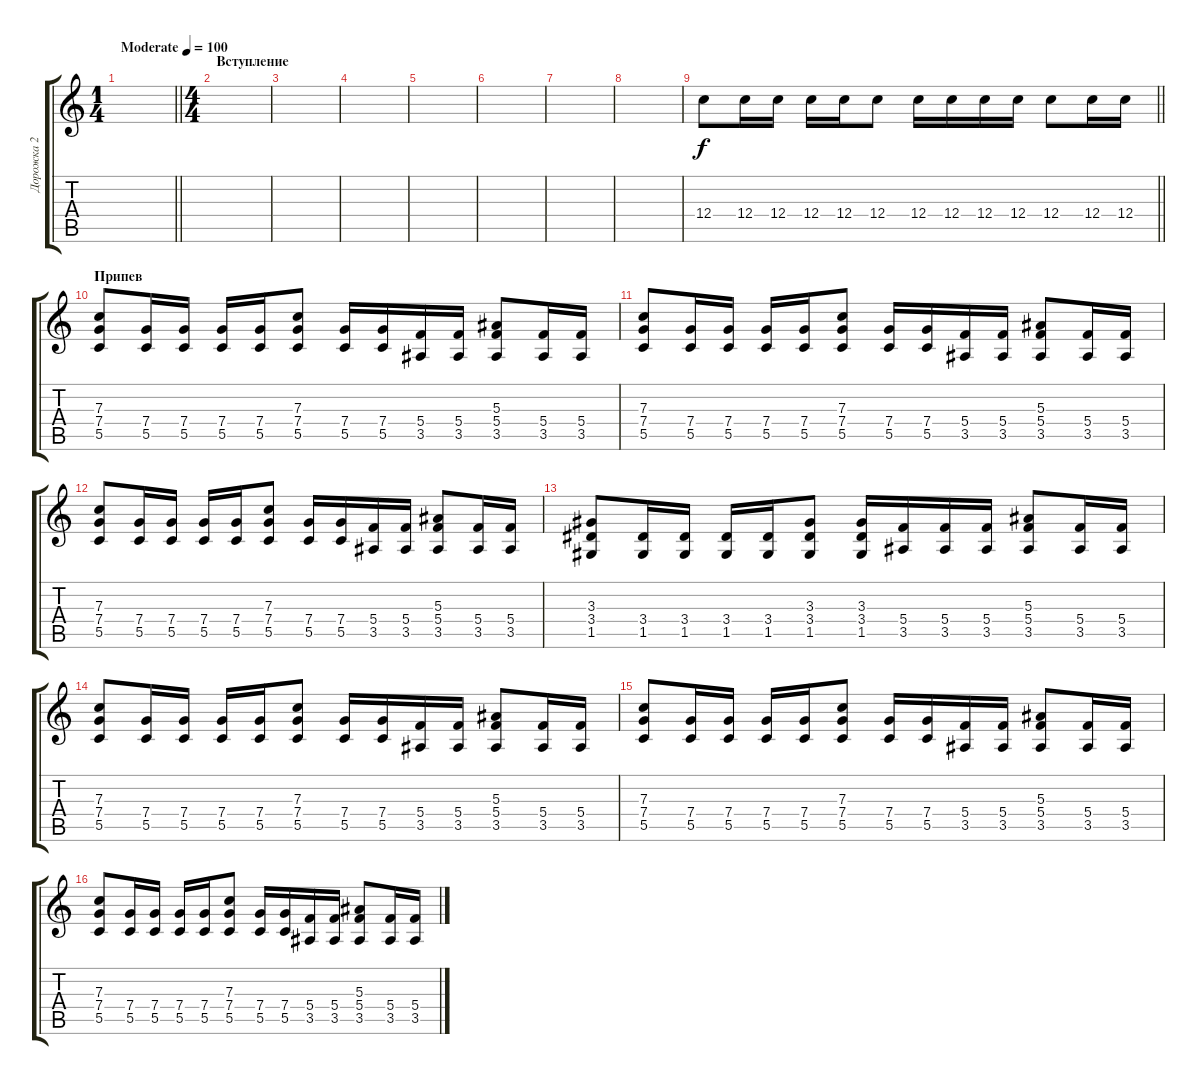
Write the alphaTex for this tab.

\track ("Дорожка 2" "Дорожка 2") {instrument distortionguitar}
\staff {score tabs}
\tuning (D4 A3 F3 C3 G2 C2) {hide}
\ts (1 4)
\tempo (100 "Moderate")
\clef g2
\barLineRight lightlight
\ks c
|
\ts (4 4)
\section ("" "Вступление")
|
|
|
|
|
|
|
\barLineRight lightlight
12.4.8 12.4.16 12.4.16 12.4.16 12.4.16 12.4.8 12.4.16 12.4.16 12.4.16 12.4.16 12.4.8 12.4.16 12.4.16 |
\section ("" "Припев")
(7.3 7.4 5.5).8 (7.4 5.5).16 (7.4 5.5).16 (7.4 5.5).16 (7.4 5.5).16 (7.3 7.4 5.5).8 (7.4 5.5).16 (7.4 5.5).16 (5.4 3.5).16 (5.4 3.5).16 (5.3 5.4 3.5).8 (5.4 3.5).16 (5.4 3.5).16 |
(7.3 7.4 5.5).8 (7.4 5.5).16 (7.4 5.5).16 (7.4 5.5).16 (7.4 5.5).16 (7.3 7.4 5.5).8 (7.4 5.5).16 (7.4 5.5).16 (5.4 3.5).16 (5.4 3.5).16 (5.3 5.4 3.5).8 (5.4 3.5).16 (5.4 3.5).16 |
(7.3 7.4 5.5).8 (7.4 5.5).16 (7.4 5.5).16 (7.4 5.5).16 (7.4 5.5).16 (7.3 7.4 5.5).8 (7.4 5.5).16 (7.4 5.5).16 (5.4 3.5).16 (5.4 3.5).16 (5.3 5.4 3.5).8 (5.4 3.5).16 (5.4 3.5).16 |
(3.3 3.4 1.5).8 (3.4 1.5).16 (3.4 1.5).16 (3.4 1.5).16 (3.4 1.5).16 (3.3 3.4 1.5).8 (3.3 3.4 1.5).16 (5.4 3.5).16 (5.4 3.5).16 (5.4 3.5).16 (5.3 5.4 3.5).8 (5.4 3.5).16 (5.4 3.5).16 |
(7.3 7.4 5.5).8 (7.4 5.5).16 (7.4 5.5).16 (7.4 5.5).16 (7.4 5.5).16 (7.3 7.4 5.5).8 (7.4 5.5).16 (7.4 5.5).16 (5.4 3.5).16 (5.4 3.5).16 (5.3 5.4 3.5).8 (5.4 3.5).16 (5.4 3.5).16 |
(7.3 7.4 5.5).8 (7.4 5.5).16 (7.4 5.5).16 (7.4 5.5).16 (7.4 5.5).16 (7.3 7.4 5.5).8 (7.4 5.5).16 (7.4 5.5).16 (5.4 3.5).16 (5.4 3.5).16 (5.3 5.4 3.5).8 (5.4 3.5).16 (5.4 3.5).16 |
(7.3 7.4 5.5).8 (7.4 5.5).16 (7.4 5.5).16 (7.4 5.5).16 (7.4 5.5).16 (7.3 7.4 5.5).8 (7.4 5.5).16 (7.4 5.5).16 (5.4 3.5).16 (5.4 3.5).16 (5.3 5.4 3.5).8 (5.4 3.5).16 (5.4 3.5).16
